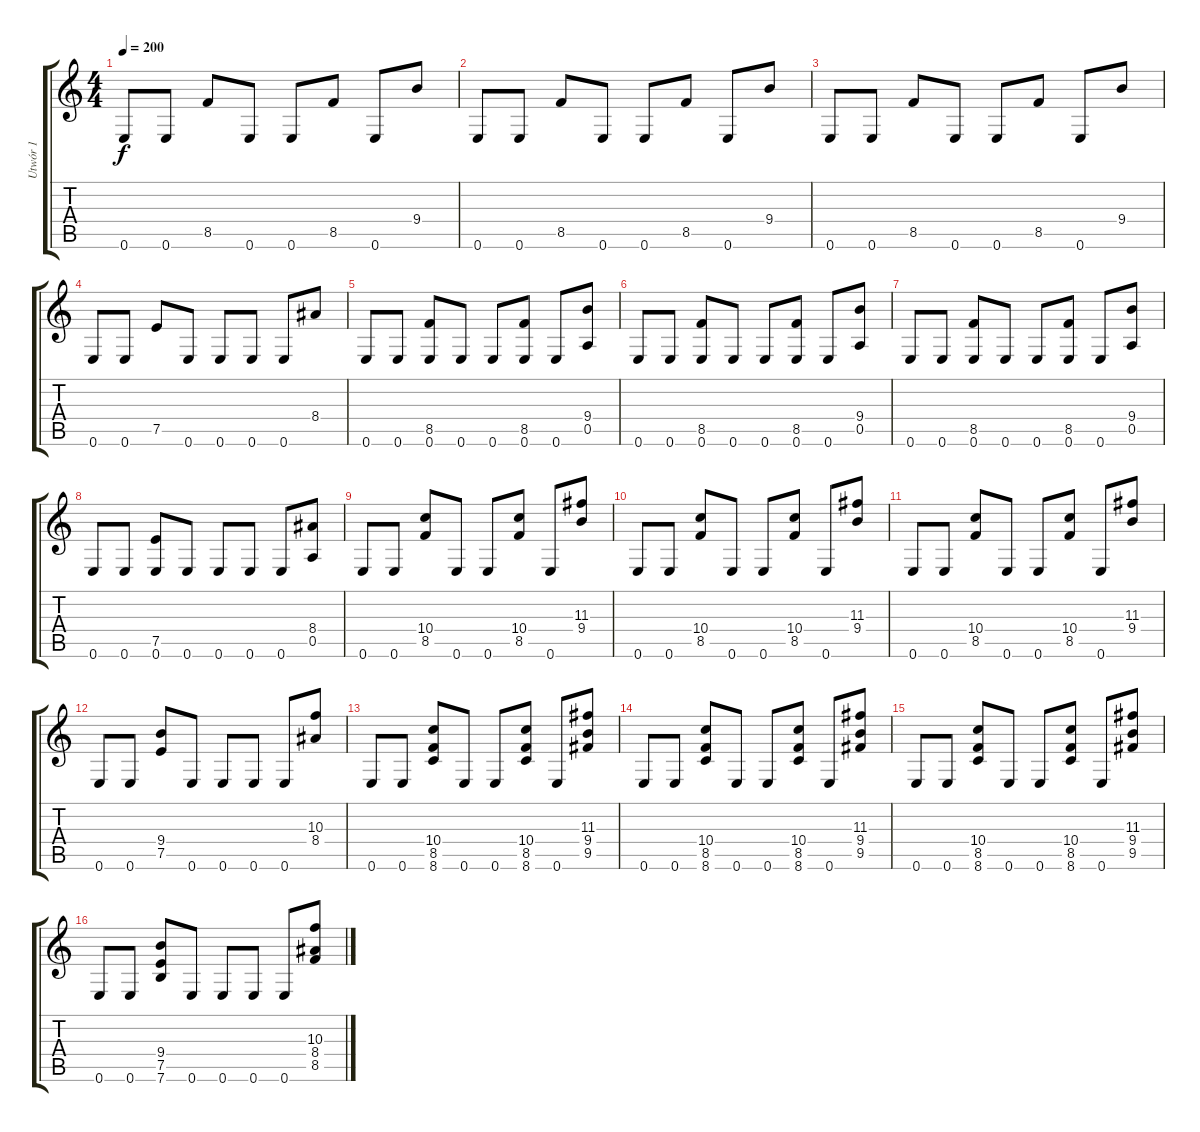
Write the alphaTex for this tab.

\track ("Utwór 1" "Utwór 1") {instrument distortionguitar}
\staff {score tabs}
\tuning (E4 B3 G3 D3 A2 E2) {hide}
\ts (4 4)
\tempo 200
\clef g2
\ks c
0.6.8{dy f instrument distortionguitar} 0.6.8 8.5.8 0.6.8 0.6.8 8.5.8 0.6.8 9.4.8 |
0.6.8 0.6.8 8.5.8 0.6.8 0.6.8 8.5.8 0.6.8 9.4.8 |
0.6.8 0.6.8 8.5.8 0.6.8 0.6.8 8.5.8 0.6.8 9.4.8 |
0.6.8 0.6.8 7.5.8 0.6.8 0.6.8 0.6.8 0.6.8 8.4.8 |
0.6.8 0.6.8 (8.5 0.6).8 0.6.8 0.6.8 (8.5 0.6).8 0.6.8 (9.4 0.5).8 |
0.6.8 0.6.8 (8.5 0.6).8 0.6.8 0.6.8 (8.5 0.6).8 0.6.8 (9.4 0.5).8 |
0.6.8 0.6.8 (8.5 0.6).8 0.6.8 0.6.8 (8.5 0.6).8 0.6.8 (9.4 0.5).8 |
0.6.8 0.6.8 (7.5 0.6).8 0.6.8 0.6.8 0.6.8 0.6.8 (8.4 0.5).8 |
0.6.8 0.6.8 (10.4 8.5).8 0.6.8 0.6.8 (10.4 8.5).8 0.6.8 (11.3 9.4).8 |
0.6.8 0.6.8 (10.4 8.5).8 0.6.8 0.6.8 (10.4 8.5).8 0.6.8 (11.3 9.4).8 |
0.6.8 0.6.8 (10.4 8.5).8 0.6.8 0.6.8 (10.4 8.5).8 0.6.8 (11.3 9.4).8 |
0.6.8 0.6.8 (9.4 7.5).8 0.6.8 0.6.8 0.6.8 0.6.8 (10.3 8.4).8 |
0.6.8 0.6.8 (10.4 8.5 8.6).8 0.6.8 0.6.8 (10.4 8.5 8.6).8 0.6.8 (11.3 9.4 9.5).8 |
0.6.8 0.6.8 (10.4 8.5 8.6).8 0.6.8 0.6.8 (10.4 8.5 8.6).8 0.6.8 (11.3 9.4 9.5).8 |
0.6.8 0.6.8 (10.4 8.5 8.6).8 0.6.8 0.6.8 (10.4 8.5 8.6).8 0.6.8 (11.3 9.4 9.5).8 |
0.6.8 0.6.8 (9.4 7.5 7.6).8 0.6.8 0.6.8 0.6.8 0.6.8 (10.3 8.4 8.5).8
